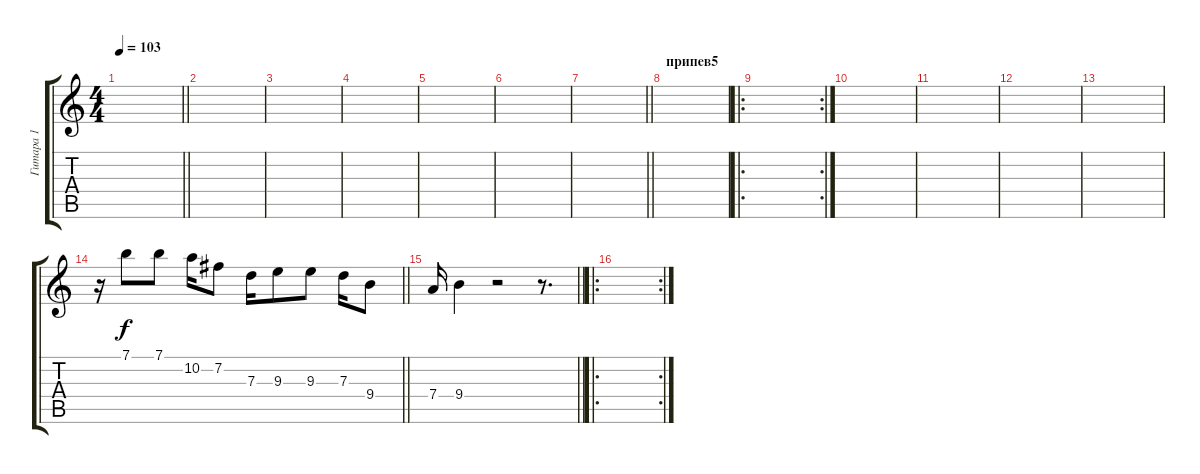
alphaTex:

\track ("Гитара 1" "Гитара 1") {instrument distortionguitar}
\staff {score tabs}
\tuning (E4 B3 G3 D3 A2 E2) {hide}
\ts (4 4)
\tempo 103
\clef g2
\barLineRight lightlight
\ks c
|
|
|
|
|
|
\barLineRight lightlight
|
\section ("" "припев5")
|
\ro
\rc 2
|
|
|
|
|
\barLineRight lightlight
r.16 7.1.8 7.1.8 10.2.16 7.2.8 7.3.16 9.3.8 9.3.8 7.3.16 9.4.8 |
\barLineRight lightlight
7.4.16 9.4.4 r.2 r.8{d} |
\ro
\rc 2
